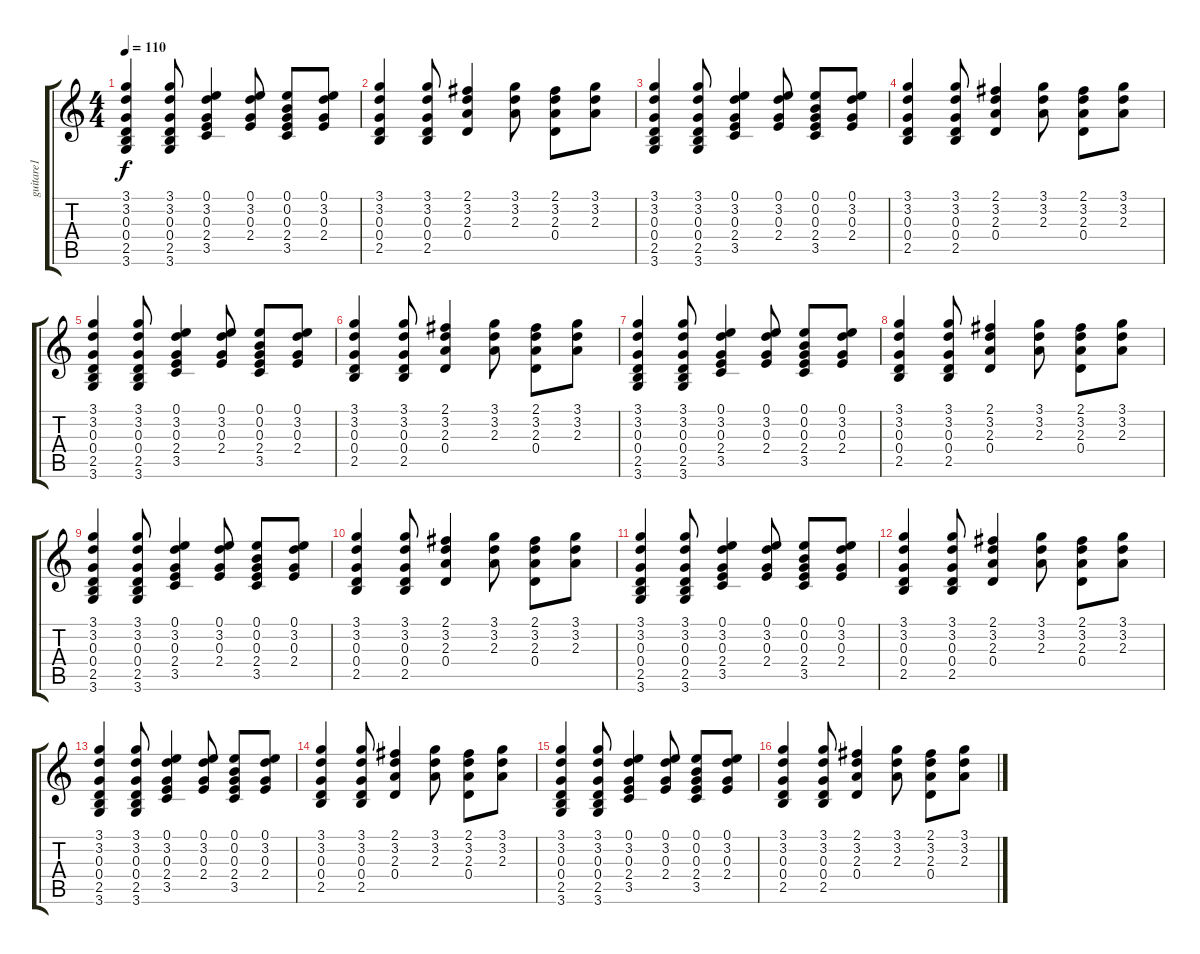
\track ("guitare1" "guitare1") {instrument acousticguitarsteel}
\staff {score tabs}
\tuning (E4 B3 G3 D3 A2 E2) {hide}
\ts (4 4)
\tempo 110
\clef g2
\ks c
(3.1 3.2 0.3 0.4 2.5 3.6).4{dy f} (3.1 3.2 0.3 0.4 2.5 3.6).8 (0.1 3.2 0.3 2.4 3.5).4 (0.1 3.2 0.3 2.4).8 (0.1 0.2 0.3 2.4 3.5).8 (0.1 3.2 0.3 2.4).8 |
(3.1 3.2 0.3 0.4 2.5).4 (3.1 3.2 0.3 0.4 2.5).8 (2.1 3.2 2.3 0.4).4 (3.1 3.2 2.3).8 (2.1 3.2 2.3 0.4).8 (3.1 3.2 2.3).8 |
(3.1 3.2 0.3 0.4 2.5 3.6).4 (3.1 3.2 0.3 0.4 2.5 3.6).8 (0.1 3.2 0.3 2.4 3.5).4 (0.1 3.2 0.3 2.4).8 (0.1 0.2 0.3 2.4 3.5).8 (0.1 3.2 0.3 2.4).8 |
(3.1 3.2 0.3 0.4 2.5).4 (3.1 3.2 0.3 0.4 2.5).8 (2.1 3.2 2.3 0.4).4 (3.1 3.2 2.3).8 (2.1 3.2 2.3 0.4).8 (3.1 3.2 2.3).8 |
(3.1 3.2 0.3 0.4 2.5 3.6).4 (3.1 3.2 0.3 0.4 2.5 3.6).8 (0.1 3.2 0.3 2.4 3.5).4 (0.1 3.2 0.3 2.4).8 (0.1 0.2 0.3 2.4 3.5).8 (0.1 3.2 0.3 2.4).8 |
(3.1 3.2 0.3 0.4 2.5).4 (3.1 3.2 0.3 0.4 2.5).8 (2.1 3.2 2.3 0.4).4 (3.1 3.2 2.3).8 (2.1 3.2 2.3 0.4).8 (3.1 3.2 2.3).8 |
(3.1 3.2 0.3 0.4 2.5 3.6).4 (3.1 3.2 0.3 0.4 2.5 3.6).8 (0.1 3.2 0.3 2.4 3.5).4 (0.1 3.2 0.3 2.4).8 (0.1 0.2 0.3 2.4 3.5).8 (0.1 3.2 0.3 2.4).8 |
(3.1 3.2 0.3 0.4 2.5).4 (3.1 3.2 0.3 0.4 2.5).8 (2.1 3.2 2.3 0.4).4 (3.1 3.2 2.3).8 (2.1 3.2 2.3 0.4).8 (3.1 3.2 2.3).8 |
(3.1 3.2 0.3 0.4 2.5 3.6).4 (3.1 3.2 0.3 0.4 2.5 3.6).8 (0.1 3.2 0.3 2.4 3.5).4 (0.1 3.2 0.3 2.4).8 (0.1 0.2 0.3 2.4 3.5).8 (0.1 3.2 0.3 2.4).8 |
(3.1 3.2 0.3 0.4 2.5).4 (3.1 3.2 0.3 0.4 2.5).8 (2.1 3.2 2.3 0.4).4 (3.1 3.2 2.3).8 (2.1 3.2 2.3 0.4).8 (3.1 3.2 2.3).8 |
(3.1 3.2 0.3 0.4 2.5 3.6).4 (3.1 3.2 0.3 0.4 2.5 3.6).8 (0.1 3.2 0.3 2.4 3.5).4 (0.1 3.2 0.3 2.4).8 (0.1 0.2 0.3 2.4 3.5).8 (0.1 3.2 0.3 2.4).8 |
(3.1 3.2 0.3 0.4 2.5).4 (3.1 3.2 0.3 0.4 2.5).8 (2.1 3.2 2.3 0.4).4 (3.1 3.2 2.3).8 (2.1 3.2 2.3 0.4).8 (3.1 3.2 2.3).8 |
(3.1 3.2 0.3 0.4 2.5 3.6).4 (3.1 3.2 0.3 0.4 2.5 3.6).8 (0.1 3.2 0.3 2.4 3.5).4 (0.1 3.2 0.3 2.4).8 (0.1 0.2 0.3 2.4 3.5).8 (0.1 3.2 0.3 2.4).8 |
(3.1 3.2 0.3 0.4 2.5).4 (3.1 3.2 0.3 0.4 2.5).8 (2.1 3.2 2.3 0.4).4 (3.1 3.2 2.3).8 (2.1 3.2 2.3 0.4).8 (3.1 3.2 2.3).8 |
(3.1 3.2 0.3 0.4 2.5 3.6).4 (3.1 3.2 0.3 0.4 2.5 3.6).8 (0.1 3.2 0.3 2.4 3.5).4 (0.1 3.2 0.3 2.4).8 (0.1 0.2 0.3 2.4 3.5).8 (0.1 3.2 0.3 2.4).8 |
(3.1 3.2 0.3 0.4 2.5).4 (3.1 3.2 0.3 0.4 2.5).8 (2.1 3.2 2.3 0.4).4 (3.1 3.2 2.3).8 (2.1 3.2 2.3 0.4).8 (3.1 3.2 2.3).8
